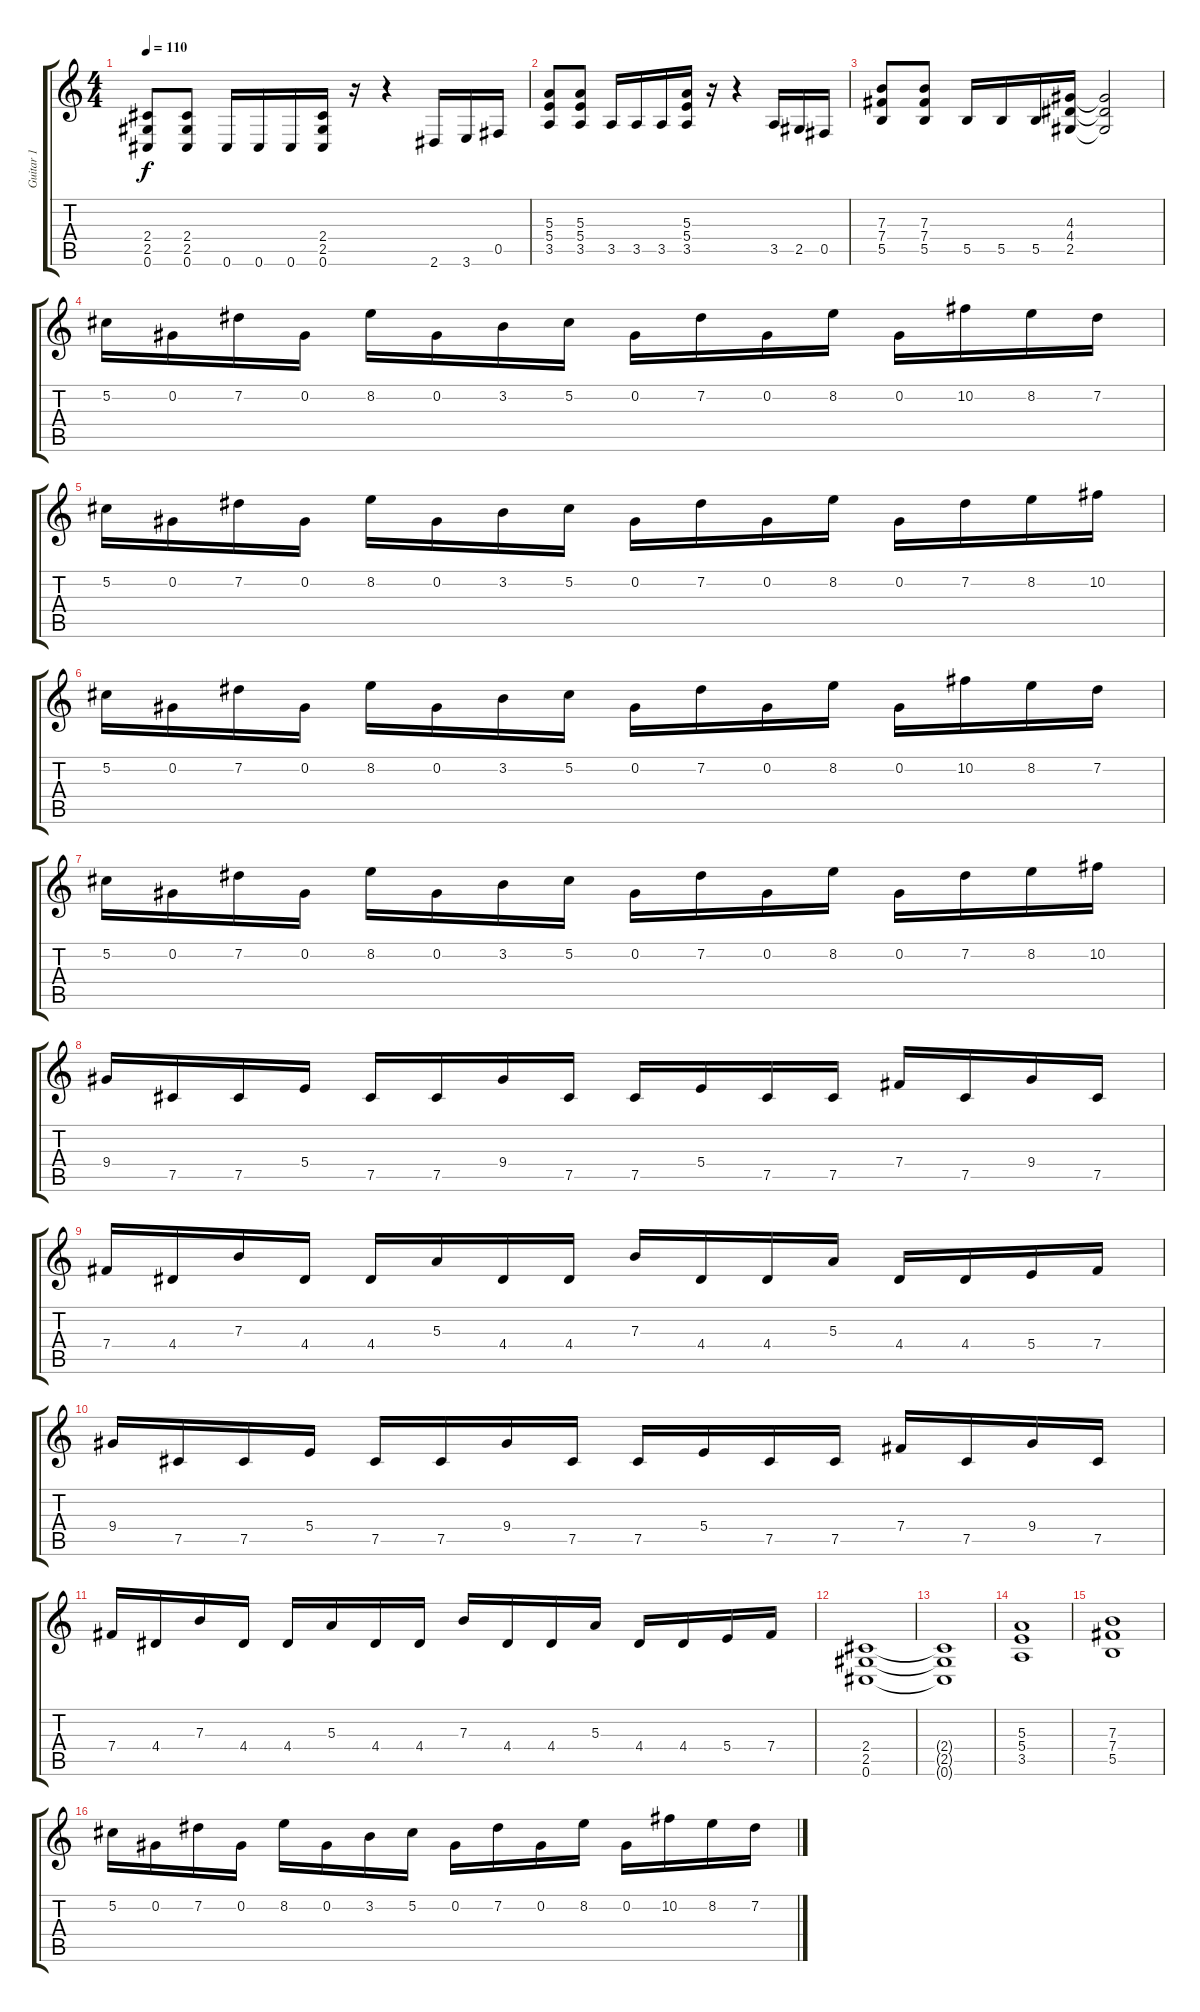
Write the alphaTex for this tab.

\track ("Guitar 1" "Guitar 1") {instrument distortionguitar}
\staff {score tabs}
\tuning (Db4 Ab3 E3 B2 Gb2 Db2) {hide}
\ts (4 4)
\tempo 110
\clef g2
\ks c
(2.4 2.5 0.6).8{dy f} (2.4 2.5 0.6).8 0.6.16 0.6.16 0.6.16 (2.4 2.5 0.6).16 r.16 r.4 2.6.16 3.6.16 0.5.16 |
(5.3 5.4 3.5).8 (5.3 5.4 3.5).8 3.5.16 3.5.16 3.5.16 (5.3 5.4 3.5).16 r.16 r.4 3.5.16 2.5.16 0.5.16 |
(7.3 7.4 5.5).8 (7.3 7.4 5.5).8 5.5.16 5.5.16 5.5.16 (4.3 4.4 2.5).16 (4.3{t} 4.4{t} 2.5{t}).2 |
5.2.16{volume 13} 0.2.16 7.2.16 0.2.16 8.2.16 0.2.16 3.2.16 5.2.16 0.2.16 7.2.16 0.2.16 8.2.16 0.2.16 10.2.16 8.2.16 7.2.16 |
5.2.16 0.2.16 7.2.16 0.2.16 8.2.16 0.2.16 3.2.16 5.2.16 0.2.16 7.2.16 0.2.16 8.2.16 0.2.16 7.2.16 8.2.16 10.2.16 |
5.2.16 0.2.16 7.2.16 0.2.16 8.2.16 0.2.16 3.2.16 5.2.16 0.2.16 7.2.16 0.2.16 8.2.16 0.2.16 10.2.16 8.2.16 7.2.16 |
5.2.16 0.2.16 7.2.16 0.2.16 8.2.16 0.2.16 3.2.16 5.2.16 0.2.16 7.2.16 0.2.16 8.2.16 0.2.16 7.2.16 8.2.16 10.2.16 |
9.4.16 7.5.16 7.5.16 5.4.16 7.5.16 7.5.16 9.4.16 7.5.16 7.5.16 5.4.16 7.5.16 7.5.16 7.4.16 7.5.16 9.4.16 7.5.16 |
7.4.16 4.4.16 7.3.16 4.4.16 4.4.16 5.3.16 4.4.16 4.4.16 7.3.16 4.4.16 4.4.16 5.3.16 4.4.16 4.4.16 5.4.16 7.4.16 |
9.4.16 7.5.16 7.5.16 5.4.16 7.5.16 7.5.16 9.4.16 7.5.16 7.5.16 5.4.16 7.5.16 7.5.16 7.4.16 7.5.16 9.4.16 7.5.16 |
7.4.16 4.4.16 7.3.16 4.4.16 4.4.16 5.3.16 4.4.16 4.4.16 7.3.16 4.4.16 4.4.16 5.3.16 4.4.16 4.4.16 5.4.16 7.4.16 |
(2.4 2.5 0.6).1 |
(2.4{t} 2.5{t} 0.6{t}).1 |
(5.3 5.4 3.5).1 |
(7.3 7.4 5.5).1 |
5.2.16 0.2.16 7.2.16 0.2.16 8.2.16 0.2.16 3.2.16 5.2.16 0.2.16 7.2.16 0.2.16 8.2.16 0.2.16 10.2.16 8.2.16 7.2.16
